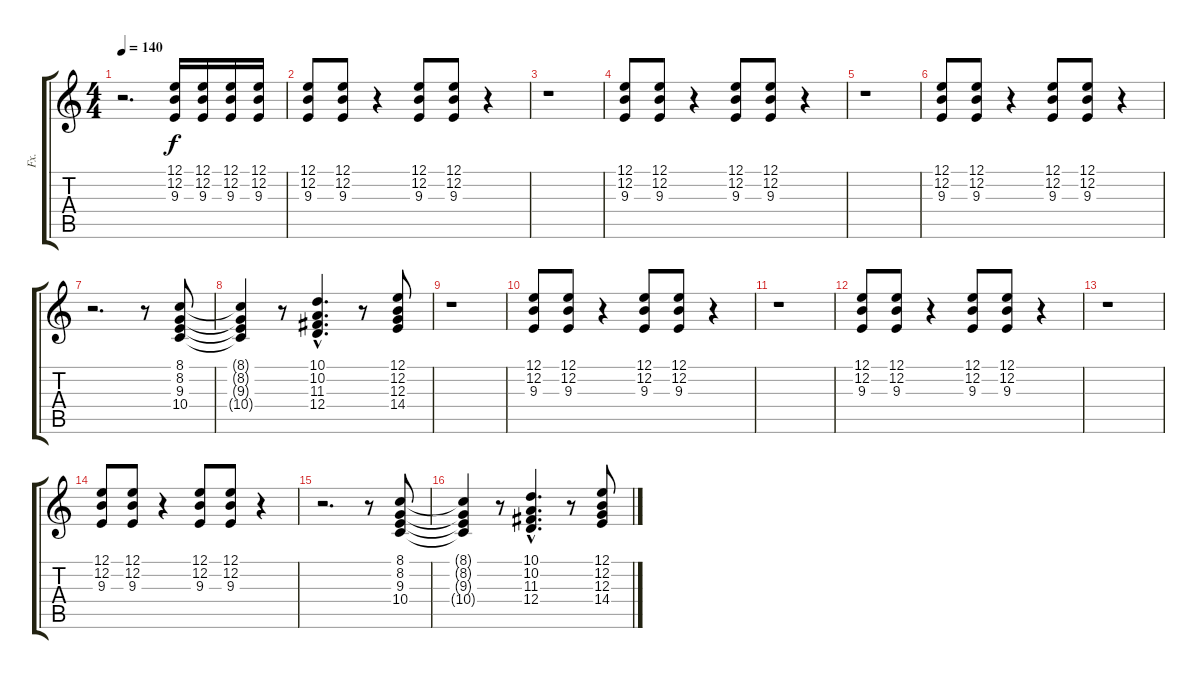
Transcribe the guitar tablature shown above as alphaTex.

\track ("Fx." "Fx.") {instrument lead2sawtooth}
\staff {score tabs}
\tuning (E4 B3 G3 D3 A2 E2) {hide}
\ts (4 4)
\tempo 140
\clef g2
\ks c
r.2{d dy f} (12.1 12.2 9.3).16 (12.1 12.2 9.3).16 (12.1 12.2 9.3).16 (12.1 12.2 9.3).16 |
(12.1 12.2 9.3).8 (12.1 12.2 9.3).8 r.4 (12.1 12.2 9.3).8 (12.1 12.2 9.3).8 r.4 |
r.1 |
(12.1 12.2 9.3).8 (12.1 12.2 9.3).8 r.4 (12.1 12.2 9.3).8 (12.1 12.2 9.3).8 r.4 |
r.1 |
(12.1 12.2 9.3).8 (12.1 12.2 9.3).8 r.4 (12.1 12.2 9.3).8 (12.1 12.2 9.3).8 r.4 |
r.2{d} r.8 (8.1 8.2 9.3 10.4).8 |
(8.1{t} 8.2{t} 9.3{t} 10.4{t}).4 r.8 (10.1{hac} 10.2{hac} 11.3{hac} 12.4{hac}).4{d} r.8 (12.1 12.2 12.3 14.4).8 |
r.1 |
(12.1 12.2 9.3).8 (12.1 12.2 9.3).8 r.4 (12.1 12.2 9.3).8 (12.1 12.2 9.3).8 r.4 |
r.1 |
(12.1 12.2 9.3).8 (12.1 12.2 9.3).8 r.4 (12.1 12.2 9.3).8 (12.1 12.2 9.3).8 r.4 |
r.1 |
(12.1 12.2 9.3).8 (12.1 12.2 9.3).8 r.4 (12.1 12.2 9.3).8 (12.1 12.2 9.3).8 r.4 |
r.2{d} r.8 (8.1 8.2 9.3 10.4).8 |
(8.1{t} 8.2{t} 9.3{t} 10.4{t}).4 r.8 (10.1{hac} 10.2{hac} 11.3{hac} 12.4{hac}).4{d} r.8 (12.1 12.2 12.3 14.4).8
